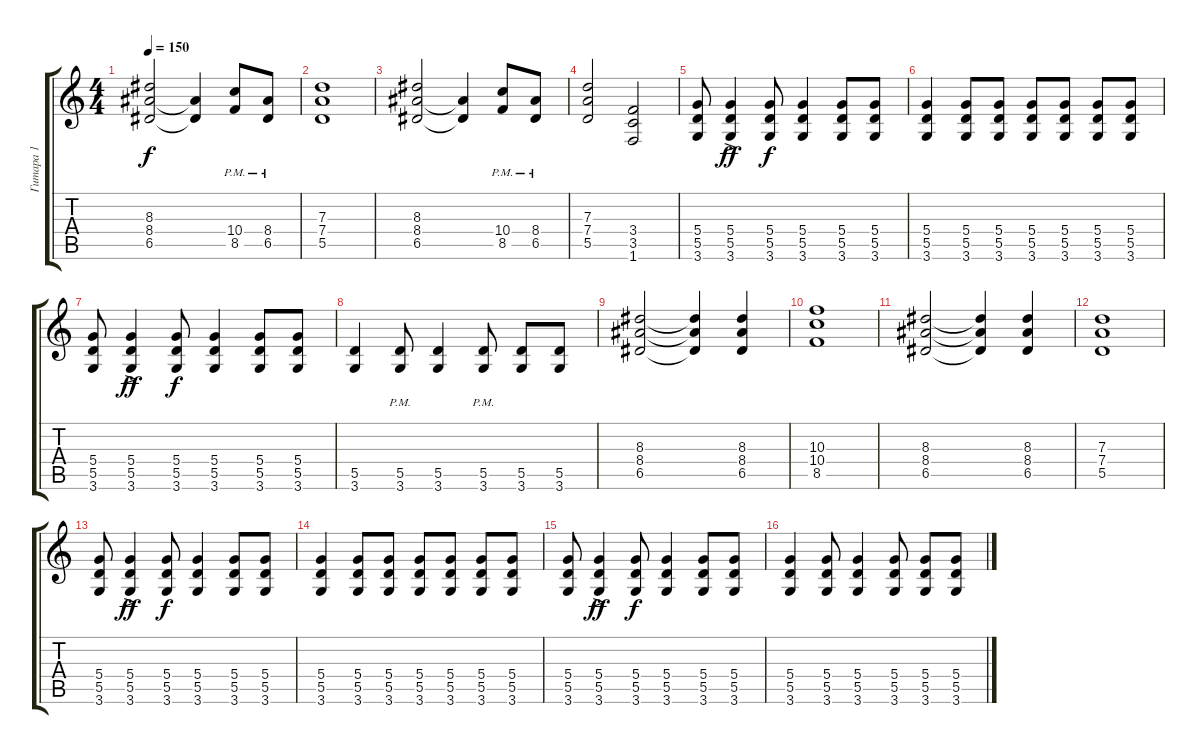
\track ("Гитара 1" "Гитара 1") {instrument overdrivenguitar}
\staff {score tabs}
\tuning (E4 B3 G3 D3 A2 E2) {hide}
\ts (4 4)
\tempo 150
\clef g2
\ks c
(8.3 8.4 6.5).2{dy f} (8.4{t} 6.5{t}).4 (10.4{pm} 8.5{pm}).8 (8.4{pm} 6.5{pm}).8 |
(7.3 7.4 5.5).1 |
(8.3 8.4 6.5).2 (8.4{t} 6.5{t}).4 (10.4{pm} 8.5{pm}).8 (8.4{pm} 6.5{pm}).8 |
(7.3 7.4 5.5).2 (3.4 3.5 1.6).2 |
(5.4 5.5 3.6).8 (5.4 5.5 3.6{ac}).4{dy ff} (5.4 5.5 3.6).8{dy f} (5.4 5.5 3.6).4 (5.4 5.5 3.6).8 (5.4 5.5 3.6).8 |
(5.4 5.5 3.6).4 (5.4 5.5 3.6).8 (5.4 5.5 3.6).8 (5.4 5.5 3.6).8 (5.4 5.5 3.6).8 (5.4 5.5 3.6).8 (5.4 5.5 3.6).8 |
(5.4 5.5 3.6).8 (5.4 5.5 3.6{ac}).4{dy ff} (5.4 5.5 3.6).8{dy f} (5.4 5.5 3.6).4 (5.4 5.5 3.6).8 (5.4 5.5 3.6).8 |
(5.5 3.6).4 (5.5{pm} 3.6{pm}).8 (5.5 3.6).4 (5.5{pm} 3.6{pm}).8 (5.5 3.6).8 (5.5 3.6).8 |
(8.3 8.4 6.5).2 (8.3{t} 8.4{t} 6.5{t}).4 (8.3 8.4 6.5).4 |
(10.3 10.4 8.5).1 |
(8.3 8.4 6.5).2 (8.3{t} 8.4{t} 6.5{t}).4 (8.3 8.4 6.5).4 |
(7.3 7.4 5.5).1 |
(5.4 5.5 3.6).8 (5.4 5.5 3.6{ac}).4{dy ff} (5.4 5.5 3.6).8{dy f} (5.4 5.5 3.6).4 (5.4 5.5 3.6).8 (5.4 5.5 3.6).8 |
(5.4 5.5 3.6).4 (5.4 5.5 3.6).8 (5.4 5.5 3.6).8 (5.4 5.5 3.6).8 (5.4 5.5 3.6).8 (5.4 5.5 3.6).8 (5.4 5.5 3.6).8 |
(5.4 5.5 3.6).8 (5.4 5.5 3.6{ac}).4{dy ff} (5.4 5.5 3.6).8{dy f} (5.4 5.5 3.6).4 (5.4 5.5 3.6).8 (5.4 5.5 3.6).8 |
(5.4 5.5 3.6).4 (5.4 5.5 3.6).8 (5.4 5.5 3.6).4 (5.4 5.5 3.6).8 (5.4 5.5 3.6).8 (5.4 5.5 3.6).8
